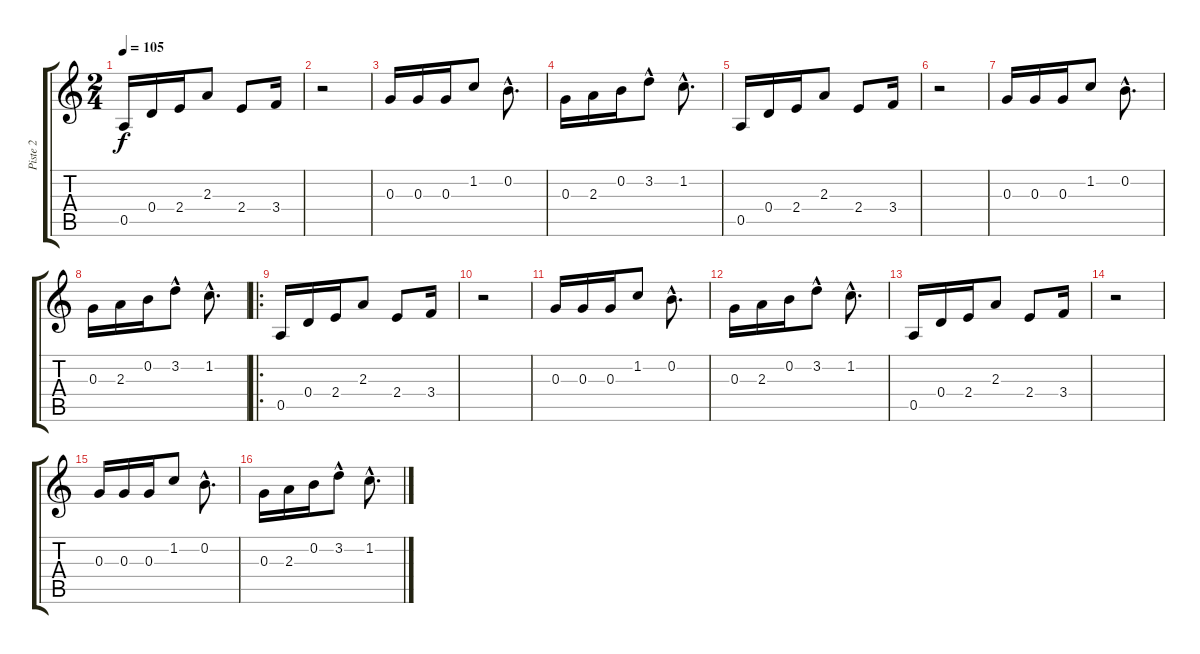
\track ("Piste 2" "Piste 2") {instrument electricguitarjazz}
\staff {score tabs}
\tuning (E4 B3 G3 D3 A2 E2) {hide}
\ts (2 4)
\tempo 105
\clef g2
\ks c
0.5.16{dy f instrument electricguitarjazz} 0.4.16 2.4.16 2.3.8 2.4.8 3.4.16 |
r.2 |
0.3.16 0.3.16 0.3.16 1.2.8 0.2{hac}.8{d} |
0.3.16 2.3.16 0.2.16 3.2{hac}.8 1.2{hac}.8{d} |
0.5.16 0.4.16 2.4.16 2.3.8 2.4.8 3.4.16 |
r.2 |
0.3.16 0.3.16 0.3.16 1.2.8 0.2{hac}.8{d} |
0.3.16 2.3.16 0.2.16 3.2{hac}.8 1.2{hac}.8{d} |
\ro
0.5.16 0.4.16 2.4.16 2.3.8 2.4.8 3.4.16 |
r.2 |
0.3.16 0.3.16 0.3.16 1.2.8 0.2{hac}.8{d} |
0.3.16 2.3.16 0.2.16 3.2{hac}.8 1.2{hac}.8{d} |
0.5.16 0.4.16 2.4.16 2.3.8 2.4.8 3.4.16 |
r.2 |
0.3.16 0.3.16 0.3.16 1.2.8 0.2{hac}.8{d} |
0.3.16 2.3.16 0.2.16 3.2{hac}.8 1.2{hac}.8{d}
